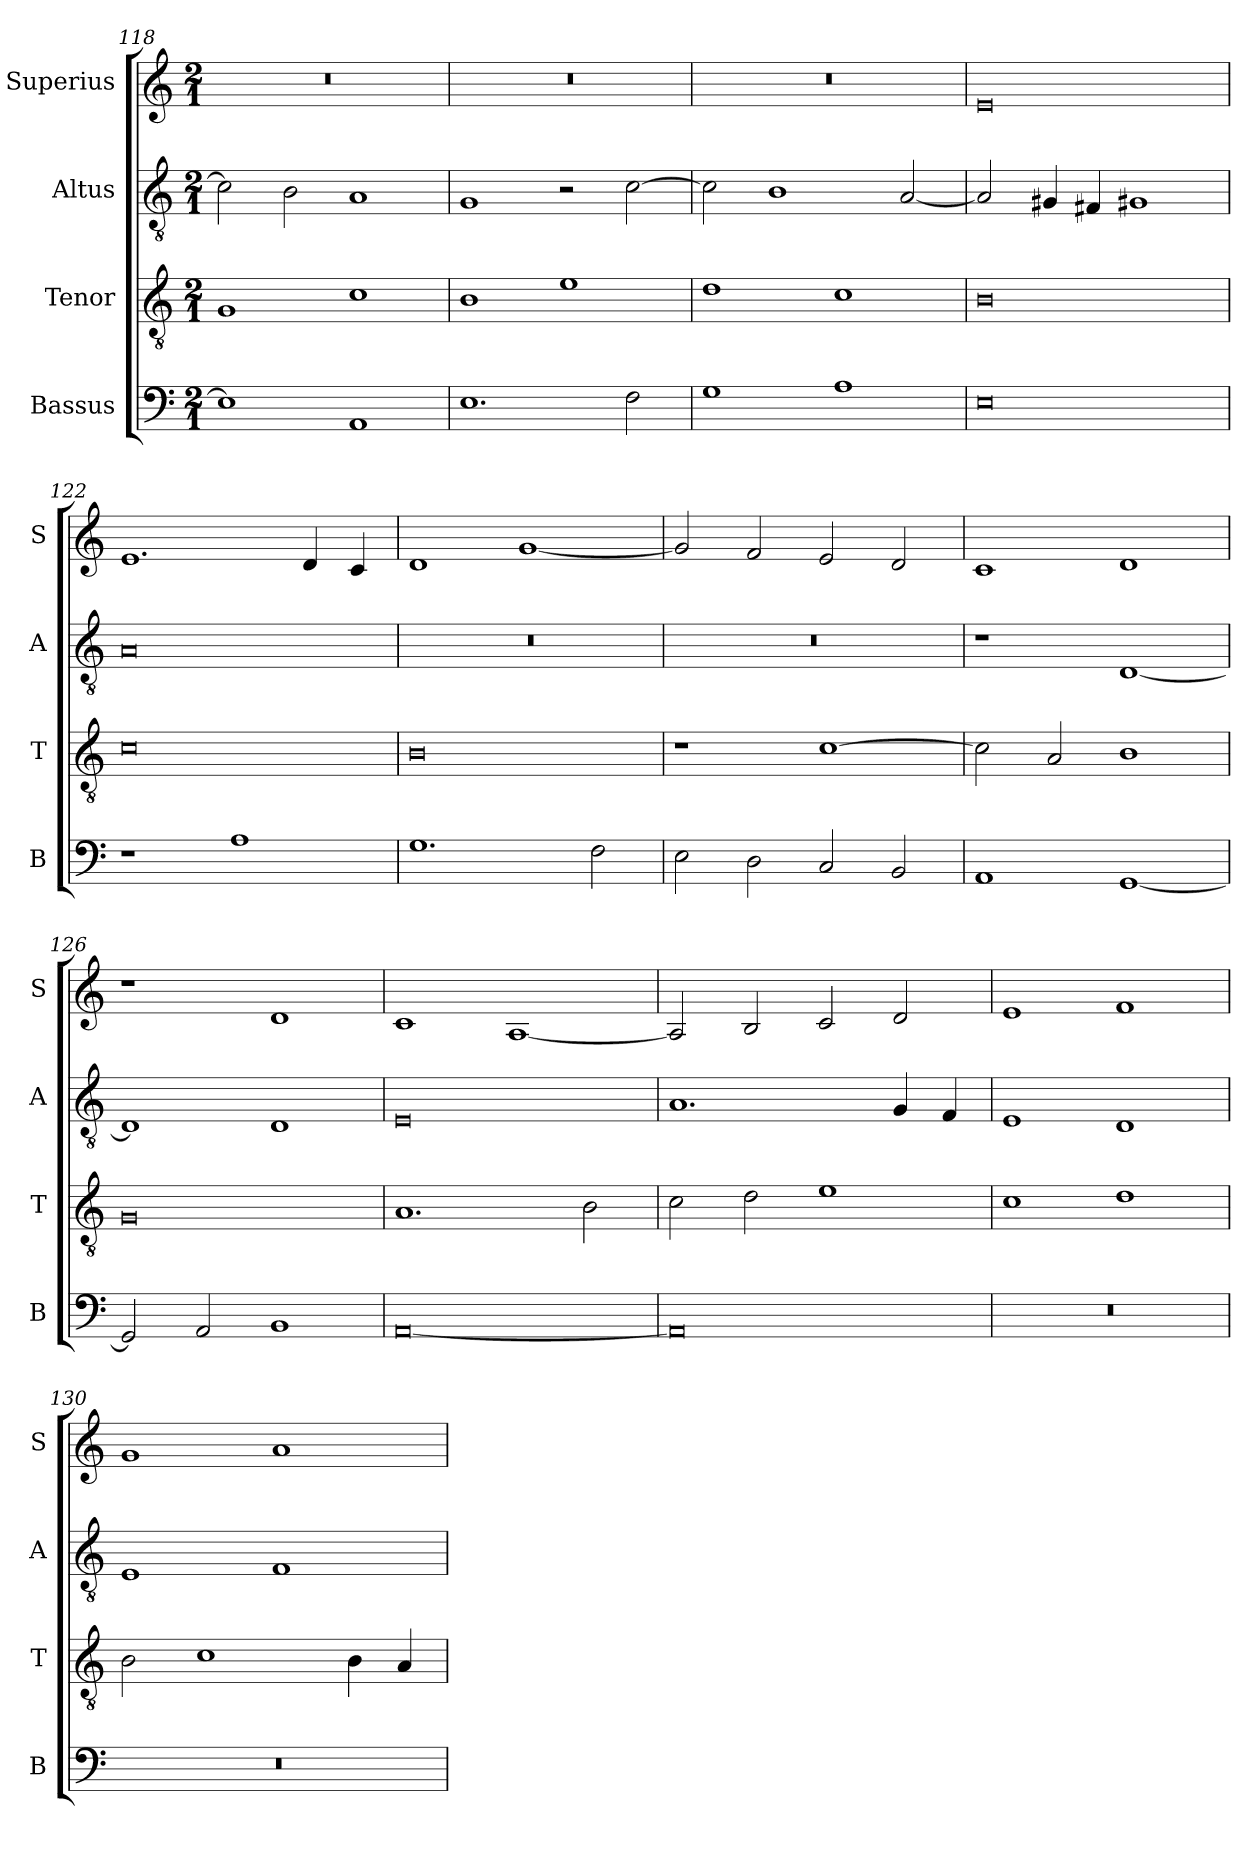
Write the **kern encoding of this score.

**kern	**kern	**kern	**kern
*part4	*part3	*part2	*part1
*staff4	*staff3	*staff2	*staff1
*I"Bassus	*I"Tenor	*I"Altus	*I"Superius
*I'B	*I'T	*I'A	*I'S
*clefF4	*clefGv2	*clefGv2	*clefG2
*k[]	*k[]	*k[]	*k[]
*M2/1	*M2/1	*M2/1	*M2/1
=118	=118	=118	=118
1E]	1G	2c\]	0r
.	.	2B\	.
1AA	1c	1A	.
=119	=119	=119	=119
1.E	1B	1G	0r
.	1e	2r	.
2F\	.	[2c\	.
=120	=120	=120	=120
1G	1d	2c\]	0r
.	.	1B	.
1A	1c	.	.
.	.	[2A/	.
=121	=121	=121	=121
0E	0B	2A/]	0e
.	.	4G#X/	.
.	.	4F#X/	.
.	.	1G#X	.
=122	=122	=122	=122
1r	0c	0A	1.e
1A	.	.	.
.	.	.	4d/
.	.	.	4c/
=123	=123	=123	=123
1.G	0B	0r	1d
.	.	.	[1g
2F\	.	.	.
=124	=124	=124	=124
2E\	1r	0r	2g/]
2D\	.	.	2f/
2C/	[1c	.	2e/
2BB/	.	.	2d/
=125	=125	=125	=125
1AA	2c\]	1r	1c
.	2A/	.	.
[1GG	1B	[1D	1d
=126	=126	=126	=126
2GG/]	0G	1D]	1r
2AA/	.	.	.
1BB	.	1D	1d
=127	=127	=127	=127
[0AA	1.A	0E	1c
.	.	.	[1A
.	2B\	.	.
=128	=128	=128	=128
0AA]	2c\	1.A	2A/]
.	2d\	.	2B/
.	1e	.	2c/
.	.	4G/	2d/
.	.	4F/	.
=129	=129	=129	=129
0r	1c	1E	1e
.	1d	1D	1f
=130	=130	=130	=130
0r	2B\	1E	1g
.	1c	.	.
.	.	1F	1a
.	4B\	.	.
.	4A/	.	.
=	=	=	=
*-	*-	*-	*-
